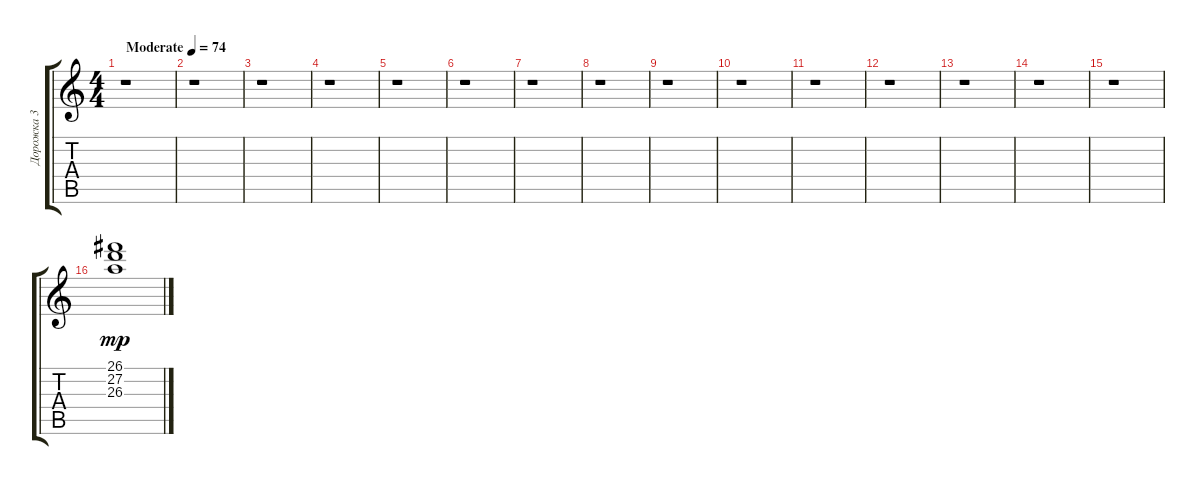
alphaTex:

\track ("Дорожка 3" "Дорожка 3") {instrument rockorgan}
\staff {score tabs}
\tuning (E4 B3 G3 D3 A2 E2) {hide}
\ts (4 4)
\tempo (74 "Moderate")
\clef g2
\ks c
r.1{dy mp instrument rockorgan} |
r.1 |
r.1 |
r.1 |
r.1 |
r.1 |
r.1 |
r.1 |
r.1 |
r.1 |
r.1 |
r.1 |
r.1 |
r.1 |
r.1 |
(26.1 27.2 26.3).1
